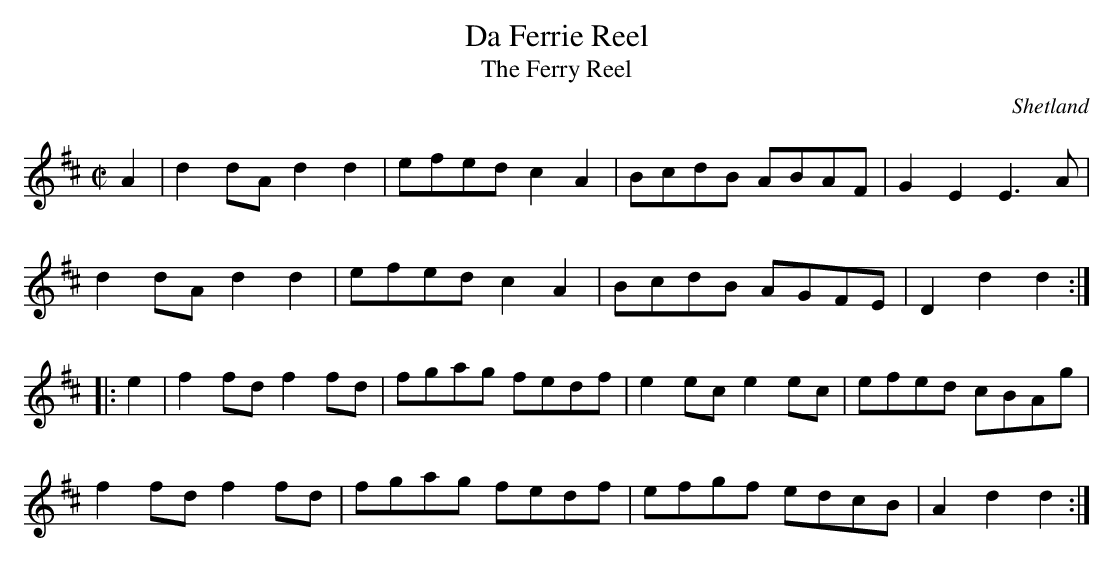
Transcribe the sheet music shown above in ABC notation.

X:1
T:Da Ferrie Reel
T:Ferry Reel, The
O:Shetland
M:C|
L:1/8
K:D
A2 | d2dA d2d2 | efed c2A2 | BcdB ABAF | G2E2 E3A |
d2dA d2d2 | efed c2A2 | BcdB AGFE | D2d2 d2 :|
|: e2 | f2fd f2fd | fgag fedf | e2ec e2ec | efed cBAg |
f2fd f2fd | fgag fedf | efgf edcB | A2d2 d2 :|
